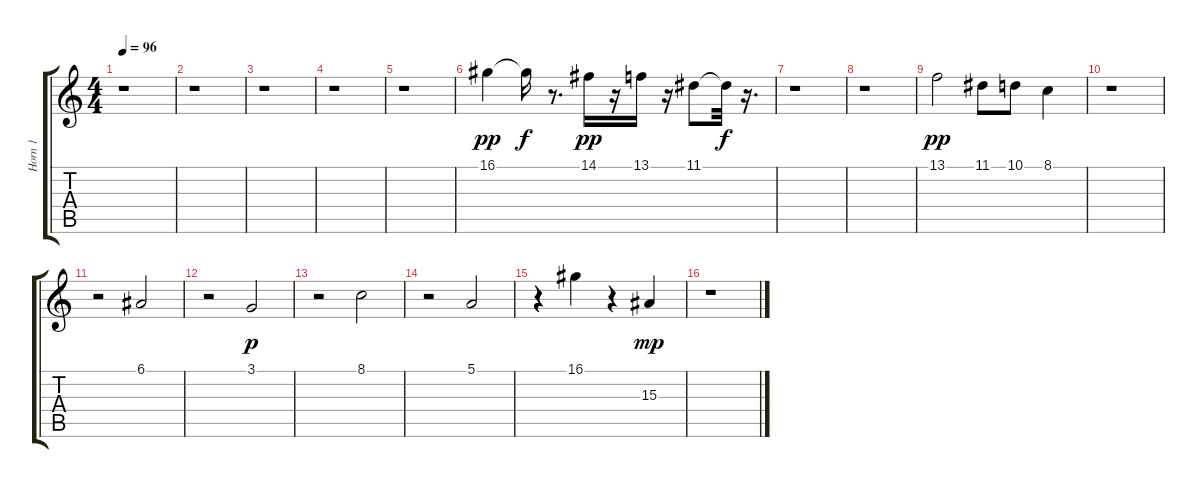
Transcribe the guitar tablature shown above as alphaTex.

\track ("Horn 1" "Horn 1") {instrument frenchhorn}
\staff {score tabs}
\tuning (E4 B3 G3 D3 A2 E2) {hide}
\ts (4 4)
\tempo 96
\clef g2
\ks c
r.1{dy mf} |
r.1 |
r.1 |
r.1 |
r.1 |
16.1.4{dy pp} 16.1{t}.16{dy f} r.8{d} 14.1.16{dy pp} r.16 13.1.16 r.16 11.1.8 11.1{t}.32{dy f} r.16{d} |
r.1 |
r.1 |
13.1.2{dy pp} 11.1.8 10.1.8 8.1.4 |
r.1 |
r.2 6.1.2 |
r.2 3.1.2{dy p} |
r.2 8.1.2 |
r.2 5.1.2 |
r.4 16.1.4 r.4 15.3.4{dy mp} |
r.1
